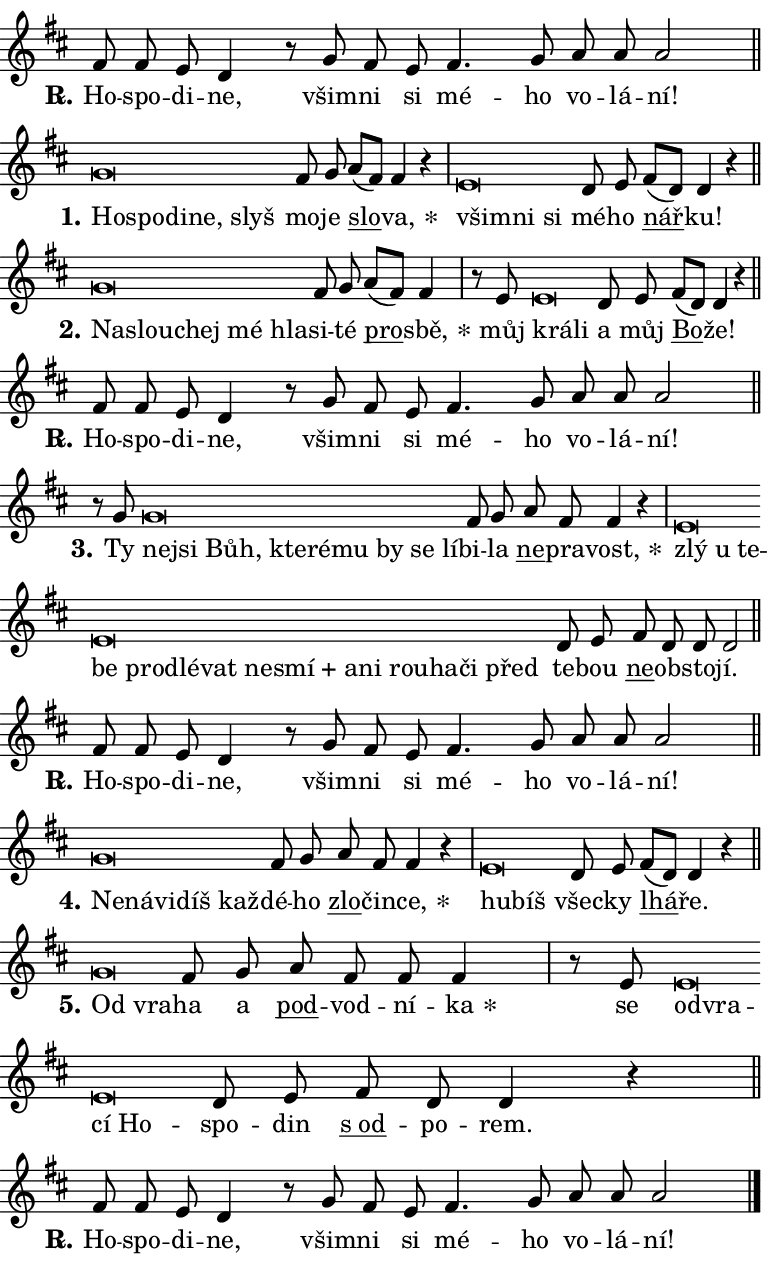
\version "2.24.0"
\header { tagline = "" }
\paper {
  indent = 0\cm
  top-margin = 0\cm
  right-margin = 0.13\cm % to fit lyric hyphens
  bottom-margin = 0\cm
  left-margin = 0\cm
  paper-width = 13\cm
  page-breaking = #ly:one-page-breaking
  system-system-spacing.basic-distance = #11
  score-system-spacing.basic-distance = #11
  ragged-last = ##f
}


%% Author: Thomas Morley
%% https://lists.gnu.org/archive/html/lilypond-user/2020-05/msg00002.html
#(define (line-position grob)
"Returns position of @var[grob} in current system:
   @code{'start}, if at first time-step
   @code{'end}, if at last time-step
   @code{'middle} otherwise
"
  (let* ((col (ly:item-get-column grob))
         (ln (ly:grob-object col 'left-neighbor))
         (rn (ly:grob-object col 'right-neighbor))
         (col-to-check-left (if (ly:grob? ln) ln col))
         (col-to-check-right (if (ly:grob? rn) rn col))
         (break-dir-left
           (and
             (ly:grob-property col-to-check-left 'non-musical #f)
             (ly:item-break-dir col-to-check-left)))
         (break-dir-right
           (and
             (ly:grob-property col-to-check-right 'non-musical #f)
             (ly:item-break-dir col-to-check-right))))
        (cond ((eqv? 1 break-dir-left) 'start)
              ((eqv? -1 break-dir-right) 'end)
              (else 'middle))))

#(define (tranparent-at-line-position vctor)
  (lambda (grob)
  "Relying on @code{line-position} select the relevant enry from @var{vctor}.
Used to determine transparency,"
    (case (line-position grob)
      ((end) (not (vector-ref vctor 0)))
      ((middle) (not (vector-ref vctor 1)))
      ((start) (not (vector-ref vctor 2))))))

noteHeadBreakVisibility =
#(define-music-function (break-visibility)(vector?)
"Makes @code{NoteHead}s transparent relying on @var{break-visibility}"
#{
  \override NoteHead.transparent =
    #(tranparent-at-line-position break-visibility)
#})

#(define delete-ledgers-for-transparent-note-heads
  (lambda (grob)
    "Reads whether a @code{NoteHead} is transparent.
If so this @code{NoteHead} is removed from @code{'note-heads} from
@var{grob}, which is supposed to be @code{LedgerLineSpanner}.
As a result ledgers are not printed for this @code{NoteHead}"
    (let* ((nhds-array (ly:grob-object grob 'note-heads))
           (nhds-list
             (if (ly:grob-array? nhds-array)
                 (ly:grob-array->list nhds-array)
                 '()))
           ;; Relies on the transparent-property being done before
           ;; Staff.LedgerLineSpanner.after-line-breaking is executed.
           ;; This is fragile ...
           (to-keep
             (remove
               (lambda (nhd)
                 (ly:grob-property nhd 'transparent #f))
               nhds-list)))
      ;; TODO find a better method to iterate over grob-arrays, similiar
      ;; to filter/remove etc for lists
      ;; For now rebuilt from scratch
      (set! (ly:grob-object grob 'note-heads)  '())
      (for-each
        (lambda (nhd)
          (ly:pointer-group-interface::add-grob grob 'note-heads nhd))
        to-keep))))

squashNotes = {
  \override NoteHead.X-extent = #'(-0.2 . 0.2)
  \override NoteHead.Y-extent = #'(-0.75 . 0)
  \override NoteHead.stencil =
    #(lambda (grob)
       (let ((pos (ly:grob-property grob 'staff-position)))
         (begin
           (if (< pos -7) (display "ERROR: Lower brevis then expected\n") (display ""))
           (if (<= pos -6) ly:text-interface::print ly:note-head::print))))
}
unSquashNotes = {
  \revert NoteHead.X-extent
  \revert NoteHead.Y-extent
  \revert NoteHead.stencil
}

hideNotes = \noteHeadBreakVisibility #begin-of-line-visible
unHideNotes = \noteHeadBreakVisibility #all-visible

% work-around for resetting accidentals
% https://lilypond.org/doc/v2.23/Documentation/notation/displaying-rhythms#unmetered-music
cadenzaMeasure = {
  \cadenzaOff
  \partial 1024 s1024
  \cadenzaOn
}

#(define-markup-command (accent layout props text) (markup?)
  "Underline accented syllable"
  (interpret-markup layout props
    #{\markup \override #'(offset . 4.3) \underline { #text }#}))

responsum = \markup \concat {
  "R" \hspace #-1.05 \path #0.1 #'((moveto 0 0.07) (lineto 0.9 0.8)) \hspace #0.05 "."
}

spaceSize = #0.6828661417322834 % exact space size for TeX Gyre Schola

\layout {
  \context {
    \Staff
    \remove "Time_signature_engraver"
    \override LedgerLineSpanner.after-line-breaking = #delete-ledgers-for-transparent-note-heads
  }
  \context {
    \Lyrics {
      \override LyricSpace.minimum-distance = \spaceSize
      \override LyricText.font-name = #"TeX Gyre Schola"
      \override LyricText.font-size = 1
      \override StanzaNumber.font-name = #"TeX Gyre Schola Bold"
      \override StanzaNumber.font-size = 1
    }
  }
  \context {
    \Score 
    \override NoteHead.text =
      #(lambda (grob) 
        (let ((pos (ly:grob-property grob 'staff-position)))
          #{\markup {
            \combine
              \halign #-0.55 \raise #(if (= pos -6) 0 0.5) \override #'(thickness . 2) \draw-line #'(3.2 . 0)
              \musicglyph "noteheads.sM1"
          }#}))
  }
}

% magnetic-lyrics.ily
%
%   written by
%     Jean Abou Samra <jean@abou-samra.fr>
%     Werner Lemberg <wl@gnu.org>
%
%   adapted by
%     Jiri Hon <jiri.hon@gmail.com>
%
% Version 2022-Apr-15

% https://www.mail-archive.com/lilypond-user@gnu.org/msg149350.html

#(define (Left_hyphen_pointer_engraver context)
   "Collect syllable-hyphen-syllable occurrences in lyrics and store
them in properties.  This engraver only looks to the left.  For
example, if the lyrics input is @code{foo -- bar}, it does the
following.

@itemize @bullet
@item
Set the @code{text} property of the @code{LyricHyphen} grob between
@q{foo} and @q{bar} to @code{foo}.

@item
Set the @code{left-hyphen} property of the @code{LyricText} grob with
text @q{foo} to the @code{LyricHyphen} grob between @q{foo} and
@q{bar}.
@end itemize

Use this auxiliary engraver in combination with the
@code{lyric-@/text::@/apply-@/magnetic-@/offset!} hook."
   (let ((hyphen #f)
         (text #f))
     (make-engraver
      (acknowledgers
       ((lyric-syllable-interface engraver grob source-engraver)
        (set! text grob)))
      (end-acknowledgers
       ((lyric-hyphen-interface engraver grob source-engraver)
        ;(when (not (grob::has-interface grob 'lyric-space-interface))
          (set! hyphen grob)));)
      ((stop-translation-timestep engraver)
       (when (and text hyphen)
         (ly:grob-set-object! text 'left-hyphen hyphen))
       (set! text #f)
       (set! hyphen #f)))))

#(define (lyric-text::apply-magnetic-offset! grob)
   "If the space between two syllables is less than the value in
property @code{LyricText@/.details@/.squash-threshold}, move the right
syllable to the left so that it gets concatenated with the left
syllable.

Use this function as a hook for
@code{LyricText@/.after-@/line-@/breaking} if the
@code{Left_@/hyphen_@/pointer_@/engraver} is active."
   (let ((hyphen (ly:grob-object grob 'left-hyphen #f)))
     (when hyphen
       (let ((left-text (ly:spanner-bound hyphen LEFT)))
         (when (grob::has-interface left-text 'lyric-syllable-interface)
           (let* ((common (ly:grob-common-refpoint grob left-text X))
                  (this-x-ext (ly:grob-extent grob common X))
                  (left-x-ext
                   (begin
                     ;; Trigger magnetism for left-text.
                     (ly:grob-property left-text 'after-line-breaking)
                     (ly:grob-extent left-text common X)))
                  ;; `delta` is the gap width between two syllables.
                  (delta (- (interval-start this-x-ext)
                            (interval-end left-x-ext)))
                  (details (ly:grob-property grob 'details))
                  (threshold (assoc-get 'squash-threshold details 0.2)))
             (when (< delta threshold)
               (let* (;; We have to manipulate the input text so that
                      ;; ligatures crossing syllable boundaries are not
                      ;; disabled.  For languages based on the Latin
                      ;; script this is essentially a beautification.
                      ;; However, for non-Western scripts it can be a
                      ;; necessity.
                      (lt (ly:grob-property left-text 'text))
                      (rt (ly:grob-property grob 'text))
                      (is-space (grob::has-interface hyphen 'lyric-space-interface))
                      (space (if is-space " " ""))
                      (extra-delta (if is-space spaceSize 0))
                      ;; Append new syllable.
                      (ltrt-space (if (and (string? lt) (string? rt))
                                (string-append lt space rt)
                                (make-concat-markup (list lt space rt))))
                      ;; Right-align `ltrt` to the right side.
                      (ltrt-space-markup (grob-interpret-markup
                               grob
                               (make-translate-markup
                                (cons (interval-length this-x-ext) 0)
                                (make-right-align-markup ltrt-space)))))
                 (begin
                   ;; Don't print `left-text`.
                   (ly:grob-set-property! left-text 'stencil #f)
                   ;; Set text and stencil (which holds all collected
                   ;; syllables so far) and shift it to the left.
                   (ly:grob-set-property! grob 'text ltrt-space)
                   (ly:grob-set-property! grob 'stencil ltrt-space-markup)
                   (ly:grob-translate-axis! grob (- (- delta extra-delta)) X))))))))))


#(define (lyric-hyphen::displace-bounds-first grob)
   ;; Make very sure this callback isn't triggered too early.
   (let ((left (ly:spanner-bound grob LEFT))
         (right (ly:spanner-bound grob RIGHT)))
     (ly:grob-property left 'after-line-breaking)
     (ly:grob-property right 'after-line-breaking)
     (ly:lyric-hyphen::print grob)))

squashThreshold = #0.4

\layout {
  \context {
    \Lyrics
    \consists #Left_hyphen_pointer_engraver
    \override LyricText.after-line-breaking =
      #lyric-text::apply-magnetic-offset!
    \override LyricHyphen.stencil = #lyric-hyphen::displace-bounds-first
    \override LyricText.details.squash-threshold = \squashThreshold
    \override LyricHyphen.minimum-distance = 0
    \override LyricHyphen.minimum-length = \squashThreshold
  }
}

squashText = \override LyricText.details.squash-threshold = 9999
unSquashText = \override LyricText.details.squash-threshold = \squashThreshold

leftText = \override LyricText.self-alignment-X = #LEFT
unLeftText = \revert LyricText.self-alignment-X

starOffset = #(lambda (grob) 
                (let ((x_offset (ly:self-alignment-interface::aligned-on-x-parent grob)))
                  (if (= x_offset 0) 0 (+ x_offset 1.2))))

star = #(define-music-function (syllable)(string?)
"Append star separator at the end of a syllable"
#{
  \once \override LyricText.X-offset = #starOffset
  \lyricmode { \markup {
    #syllable
    \override #'((font-name . "TeX Gyre Schola Bold")) \hspace #0.2 \lower #0.65 \larger "*"
  } }
#})

starAccent = #(define-music-function (syllable)(string?)
"Append star separator at the end of a syllable and make accent"
#{
  \once \override LyricText.X-offset = #starOffset
  \lyricmode { \markup {
    \accent #syllable
    \override #'((font-name . "TeX Gyre Schola Bold")) \hspace #0.2 \lower #0.65 \larger "*"
  } }
#})

breath = #(define-music-function (syllable)(string?)
"Append breathing indicator at the end of a syllable"
#{
  \lyricmode { \markup { #syllable "+" } }
#})

optionalBreath = #(define-music-function (syllable)(string?)
"Append optional breathing indicator at the end of a syllable"
#{
  \lyricmode { \markup { #syllable "(+)" } }
#})


\score {
    <<
        \new Voice = "melody" { \cadenzaOn \key d \major \relative { fis'8 fis e d4 r8 \bar "" g8 fis e \bar "" fis4. g8 \bar "" a a a2 \cadenzaMeasure \bar "||" \break } }
        \new Lyrics \lyricsto "melody" { \lyricmode { \set stanza = \responsum
Ho -- spo -- di -- ne, všim -- ni si mé -- ho vo -- lá -- ní! } }
    >>
    \layout {}
}

\score {
    <<
        \new Voice = "melody" { \cadenzaOn \key d \major \relative { \squashNotes g'\breve*1/16 \hideNotes \breve*1/16 \bar "" \breve*1/16 \bar "" \breve*1/16 \breve*1/16 \bar "" \unHideNotes \unSquashNotes fis8 g \bar "" a[( fis)] fis4 r \cadenzaMeasure \bar "|" \squashNotes e\breve*1/16 \hideNotes \breve*1/16 \breve*1/16 \bar "" \unHideNotes \unSquashNotes d8 e \bar "" fis[( d)] d4 r \cadenzaMeasure \bar "||" \break } }
        \new Lyrics \lyricsto "melody" { \lyricmode { \set stanza = "1."
\leftText Ho -- \squashText spo -- di -- ne, slyš \unLeftText \unSquashText mo -- je \markup \accent slo -- \star va, \leftText všim -- \squashText ni si \unLeftText \unSquashText mé -- ho \markup \accent nář -- ku! } }
    >>
    \layout {}
}

\score {
    <<
        \new Voice = "melody" { \cadenzaOn \key d \major \relative { \squashNotes g'\breve*1/16 \hideNotes \breve*1/16 \bar "" \breve*1/16 \bar "" \breve*1/16 \breve*1/16 \bar "" \unHideNotes \unSquashNotes fis8 g \bar "" a[( fis)] fis4 \cadenzaMeasure \bar "|" r8 e8 \squashNotes e\breve*1/16 \hideNotes \breve*1/16 \bar "" \unHideNotes \unSquashNotes d8 e \bar "" fis[( d)] d4 r \cadenzaMeasure \bar "||" \break } }
        \new Lyrics \lyricsto "melody" { \lyricmode { \set stanza = "2."
\leftText Na -- \squashText slou -- chej mé hla -- \unLeftText \unSquashText si -- té \markup \accent pro -- \star sbě, můj \leftText krá -- \squashText li \unLeftText \unSquashText a můj \markup \accent Bo -- že! } }
    >>
    \layout {}
}

\score {
    <<
        \new Voice = "melody" { \cadenzaOn \key d \major \relative { fis'8 fis e d4 r8 \bar "" g8 fis e \bar "" fis4. g8 \bar "" a a a2 \cadenzaMeasure \bar "||" \break } }
        \new Lyrics \lyricsto "melody" { \lyricmode { \set stanza = \responsum
Ho -- spo -- di -- ne, všim -- ni si mé -- ho vo -- lá -- ní! } }
    >>
    \layout {}
}

\score {
    <<
        \new Voice = "melody" { \cadenzaOn \key d \major \relative { r8 g'8 \squashNotes g\breve*1/16 \hideNotes \breve*1/16 \bar "" \breve*1/16 \bar "" \breve*1/16 \bar "" \breve*1/16 \bar "" \breve*1/16 \bar "" \breve*1/16 \bar "" \breve*1/16 \breve*1/16 \bar "" \unHideNotes \unSquashNotes fis8 g \bar "" a fis fis4 r \cadenzaMeasure \bar "|" \squashNotes e\breve*1/16 \hideNotes \breve*1/16 \bar "" \breve*1/16 \bar "" \breve*1/16 \bar "" \breve*1/16 \bar "" \breve*1/16 \bar "" \breve*1/16 \bar "" \breve*1/16 \bar "" \breve*1/16 \bar "" \breve*1/16 \bar "" \breve*1/16 \bar "" \breve*1/16 \bar "" \breve*1/16 \bar "" \breve*1/16 \breve*1/16 \bar "" \unHideNotes \unSquashNotes d8 e \bar "" fis d d d2 \cadenzaMeasure \bar "||" \break } }
        \new Lyrics \lyricsto "melody" { \lyricmode { \set stanza = "3."
Ty \leftText nej -- \squashText si Bůh, kte -- ré -- mu by se lí -- \unLeftText \unSquashText bi -- la \markup \accent ne -- pra -- \star vost, \leftText zlý \squashText u te -- be pro -- dlé -- vat ne -- \breath "smí" a -- ni rou -- ha -- či před \unLeftText \unSquashText te -- bou \markup \accent ne -- ob -- sto -- jí. } }
    >>
    \layout {}
}

\score {
    <<
        \new Voice = "melody" { \cadenzaOn \key d \major \relative { fis'8 fis e d4 r8 \bar "" g8 fis e \bar "" fis4. g8 \bar "" a a a2 \cadenzaMeasure \bar "||" \break } }
        \new Lyrics \lyricsto "melody" { \lyricmode { \set stanza = \responsum
Ho -- spo -- di -- ne, všim -- ni si mé -- ho vo -- lá -- ní! } }
    >>
    \layout {}
}

\score {
    <<
        \new Voice = "melody" { \cadenzaOn \key d \major \relative { \squashNotes g'\breve*1/16 \hideNotes \breve*1/16 \bar "" \breve*1/16 \bar "" \breve*1/16 \breve*1/16 \bar "" \unHideNotes \unSquashNotes fis8 g \bar "" a fis fis4 r \cadenzaMeasure \bar "|" \squashNotes e\breve*1/16 \hideNotes \breve*1/16 \bar "" \unHideNotes \unSquashNotes d8 e \bar "" fis[( d)] d4 r \cadenzaMeasure \bar "||" \break } }
        \new Lyrics \lyricsto "melody" { \lyricmode { \set stanza = "4."
\leftText Ne -- \squashText ná -- vi -- díš kaž -- \unLeftText \unSquashText dé -- ho \markup \accent zlo -- čin -- \star ce, \leftText hu -- \squashText bíš \unLeftText \unSquashText všec -- ky \markup \accent lhá -- ře. } }
    >>
    \layout {}
}

\score {
    <<
        \new Voice = "melody" { \cadenzaOn \key d \major \relative { \squashNotes g'\breve*1/16 \hideNotes \breve*1/16 \bar "" \unHideNotes \unSquashNotes fis8 g \bar "" a fis fis fis4 \cadenzaMeasure \bar "|" r8 e8 \squashNotes e\breve*1/16 \hideNotes \breve*1/16 \bar "" \breve*1/16 \breve*1/16 \bar "" \unHideNotes \unSquashNotes d8 e \bar "" fis d d4 r \cadenzaMeasure \bar "||" \break } }
        \new Lyrics \lyricsto "melody" { \lyricmode { \set stanza = "5."
\leftText Od \squashText vra -- \unLeftText \unSquashText ha a \markup \accent pod -- vod -- ní -- \star ka se \leftText od -- \squashText vra -- cí Ho -- \unLeftText \unSquashText spo -- din \markup \accent "s od" -- po -- rem. } }
    >>
    \layout {}
}

\score {
    <<
        \new Voice = "melody" { \cadenzaOn \key d \major \relative { fis'8 fis e d4 r8 \bar "" g8 fis e \bar "" fis4. g8 \bar "" a a a2 \cadenzaMeasure \bar "||" \break } \bar "|." }
        \new Lyrics \lyricsto "melody" { \lyricmode { \set stanza = \responsum
Ho -- spo -- di -- ne, všim -- ni si mé -- ho vo -- lá -- ní! } }
    >>
    \layout {}
}
